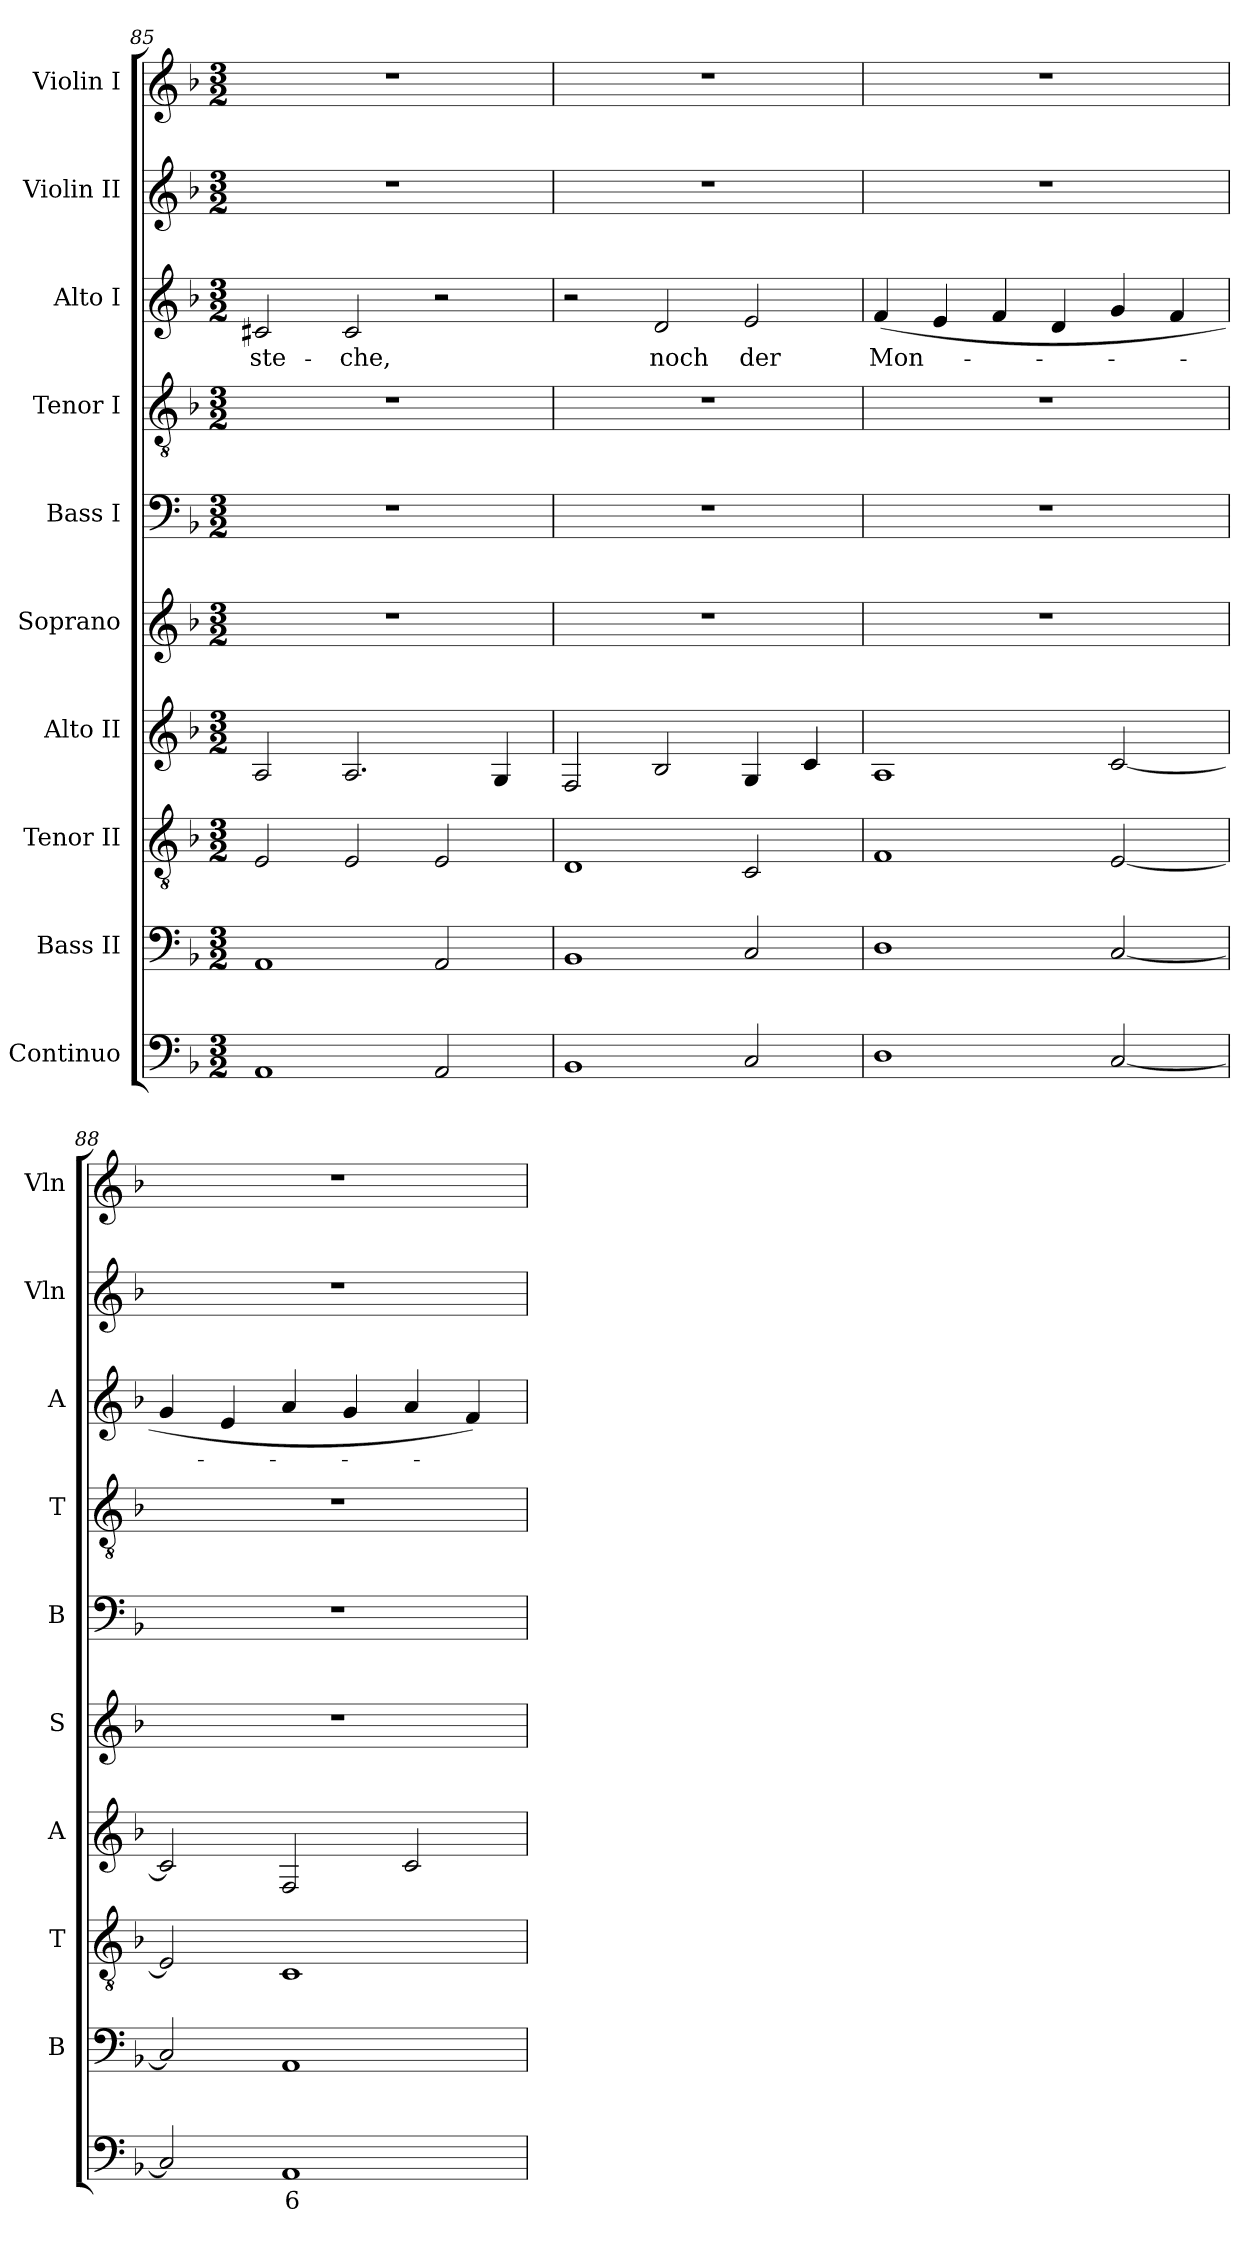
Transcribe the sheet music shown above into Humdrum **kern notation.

**kern	**text	**kern	**kern	**kern	**kern	**kern	**kern	**kern	**text	**kern	**kern
*part10	*part10	*part9	*part8	*part7	*part6	*part5	*part4	*part3	*part3	*part2	*part1
*staff10	*staff10	*staff9	*staff8	*staff7	*staff6	*staff5	*staff4	*staff3	*staff3	*staff2	*staff1
*I"Continuo	*	*I"Bass II	*I"Tenor II	*I"Alto II	*I"Soprano	*I"Bass I	*I"Tenor I	*I"Alto I	*	*I"Violin II	*I"Violin I
*	*	*I'B	*I'T	*I'A	*I'S	*I'B	*I'T	*I'A	*	*I'Vln	*I'Vln
*clefF4	*	*clefF4	*clefGv2	*clefG2	*clefG2	*clefF4	*clefGv2	*clefG2	*	*clefG2	*clefG2
*k[b-]	*	*k[b-]	*k[b-]	*k[b-]	*k[b-]	*k[b-]	*k[b-]	*k[b-]	*	*k[b-]	*k[b-]
*F:	*	*F:	*F:	*F:	*F:	*F:	*F:	*F:	*	*F:	*F:
*M3/2	*	*M3/2	*M3/2	*M3/2	*M3/2	*M3/2	*M3/2	*M3/2	*	*M3/2	*M3/2
=85	=85	=85	=85	=85	=85	=85	=85	=85	=85	=85	=85
!	!	!	!	!	!	!	!	!	!LO:LY:b	!	!
1AA	.	1AA	2E	2A	1.r	1.r	1.r	2c#X	ste-	1.r	1.r
!	!	!	!	!	!	!	!	!	!LO:LY:b	!	!
.	.	.	2E	2.A	.	.	.	2c#	-che,	.	.
2AA	.	2AA	2E	.	.	.	.	2r	.	.	.
.	.	.	.	4G	.	.	.	.	.	.	.
=86	=86	=86	=86	=86	=86	=86	=86	=86	=86	=86	=86
1BB-	.	1BB-	1D	2F	1.r	1.r	1.r	2r	.	1.r	1.r
!	!	!	!	!	!	!	!	!	!LO:LY:b	!	!
.	.	.	.	2B-	.	.	.	2d	noch	.	.
!	!	!	!	!	!	!	!	!	!LO:LY:b	!	!
2C	.	2C	2C	4G	.	.	.	2e	der	.	.
.	.	.	.	4c	.	.	.	.	.	.	.
=87	=87	=87	=87	=87	=87	=87	=87	=87	=87	=87	=87
!	!	!	!	!	!	!	!	!	!LO:LY:b	!	!
1D	.	1D	1F	1A	1.r	1.r	1.r	(<4f	Mon-	1.r	1.r
.	.	.	.	.	.	.	.	4e	.	.	.
.	.	.	.	.	.	.	.	4f	.	.	.
.	.	.	.	.	.	.	.	4d	.	.	.
[2C	.	[2C	[2E	[2c	.	.	.	4g	.	.	.
.	.	.	.	.	.	.	.	4f	.	.	.
=88	=88	=88	=88	=88	=88	=88	=88	=88	=88	=88	=88
2C]	.	2C]	2E]	2c]	1.r	1.r	1.r	4g	.	1.r	1.r
.	.	.	.	.	.	.	.	4e	.	.	.
!	!LO:LY:b	!	!	!	!	!	!	!	!	!	!
1AA	6	1AA	1C	2F	.	.	.	4a	.	.	.
.	.	.	.	.	.	.	.	4g	.	.	.
.	.	.	.	2c	.	.	.	4a	.	.	.
.	.	.	.	.	.	.	.	4f)	.	.	.
=	=	=	=	=	=	=	=	=	=	=	=
*-	*-	*-	*-	*-	*-	*-	*-	*-	*-	*-	*-
